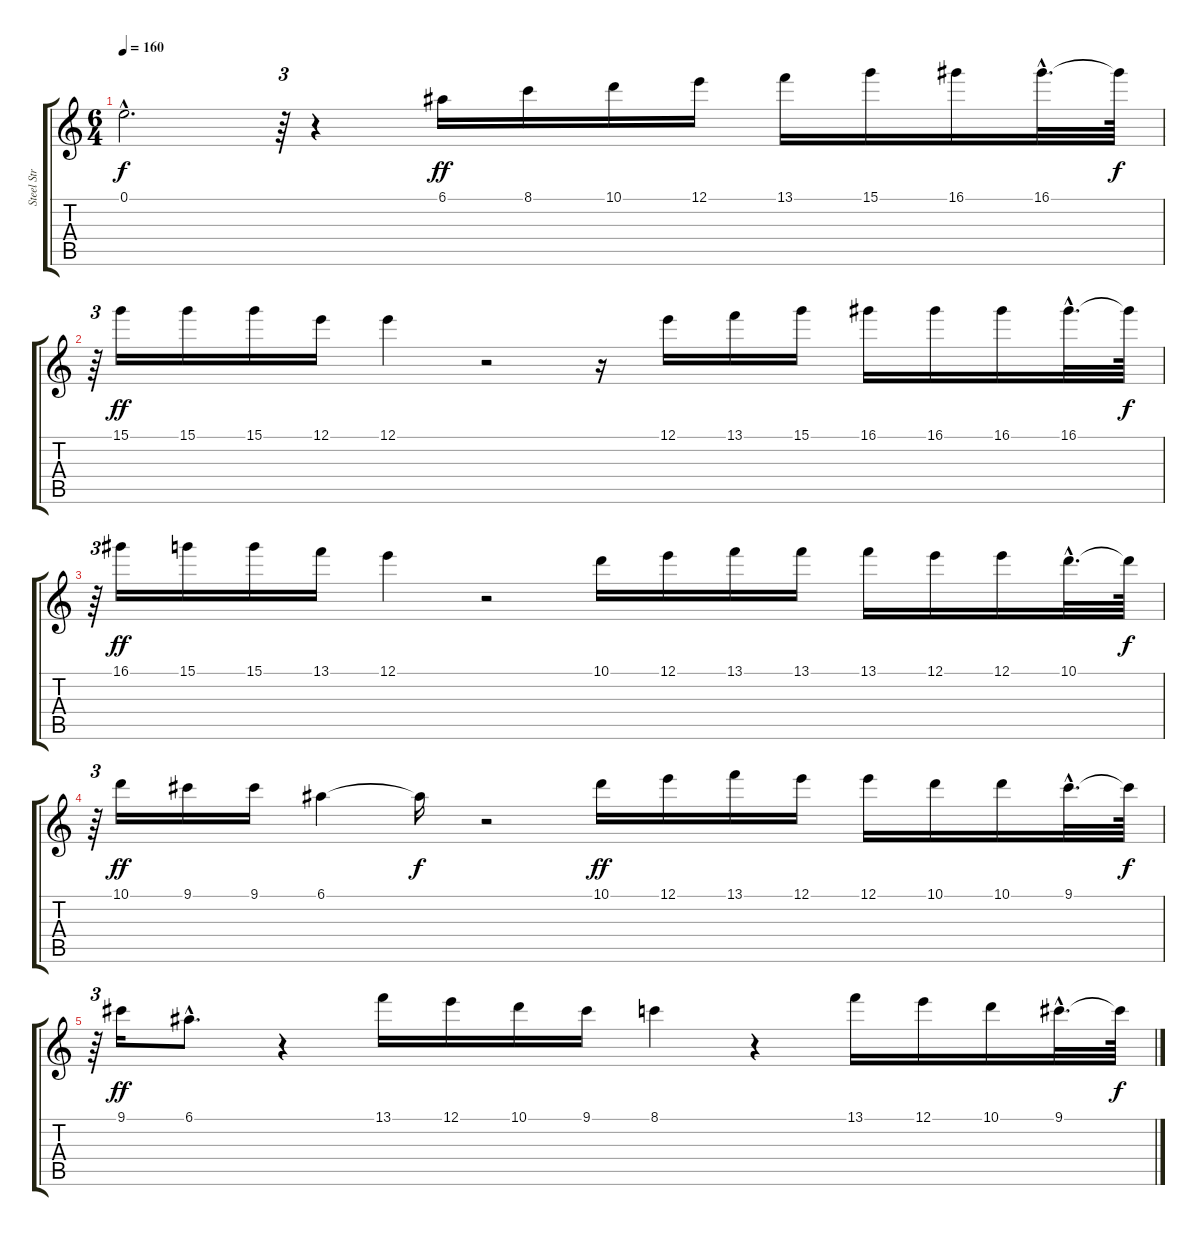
\track ("Steel Str Gtr (Al Di Meola)" "Steel Str ") {instrument acousticguitarsteel}
\staff {score tabs}
\tuning (E4 B3 G3 D3 A2 E2) {hide}
\ts (6 4)
\tempo 160
\clef g2
\ks c
0.1{hac t}.2{d dy f} r.64{tu (3 2)} r.4 6.1.16{dy ff} 8.1.16 10.1.16 12.1.16 13.1.16 15.1.16 16.1.16 16.1{hac}.32{d} 16.1{t}.64{dy f} |
r.64{tu (3 2)} 15.1.16{dy ff} 15.1.16 15.1.16 12.1.16 12.1.4 r.2 r.16 12.1.16 13.1.16 15.1.16 16.1.16 16.1.16 16.1.16 16.1{hac}.32{d} 16.1{t}.64{dy f} |
r.64{tu (3 2)} 16.1.16{dy ff} 15.1.16 15.1.16 13.1.16 12.1.4 r.2 10.1.16 12.1.16 13.1.16 13.1.16 13.1.16 12.1.16 12.1.16 10.1{hac}.32{d} 10.1{t}.64{dy f} |
r.64{tu (3 2)} 10.1.16{dy ff} 9.1.16 9.1.16 6.1.4 6.1{t}.16{dy f} r.2 10.1.16{dy ff} 12.1.16 13.1.16 12.1.16 12.1.16 10.1.16 10.1.16 9.1{hac}.32{d} 9.1{t}.64{dy f} |
r.64{tu (3 2)} 9.1.16{dy ff} 6.1{hac}.8{d} r.4 13.1.16 12.1.16 10.1.16 9.1.16 8.1.4 r.4 13.1.16 12.1.16 10.1.16 9.1{hac}.32{d} 9.1{t}.64{dy f}
